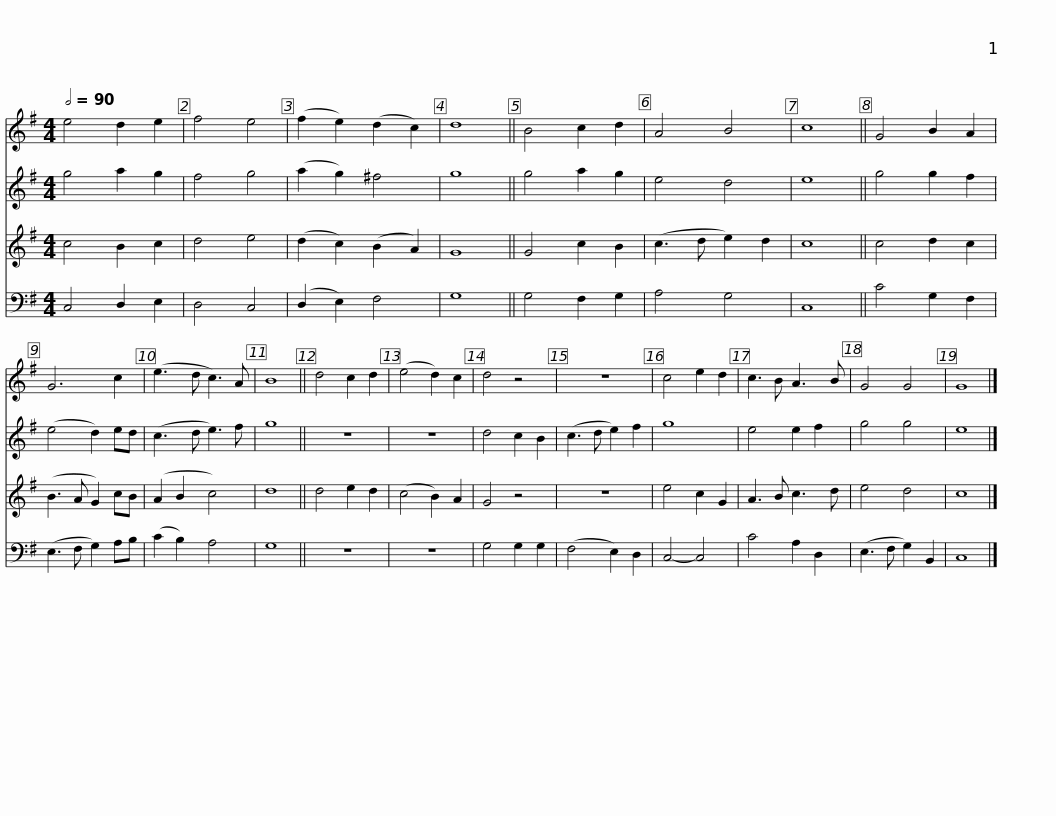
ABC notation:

X:1
%%score 1 2 3 4
L:1/8
Q:1/2=90
M:4/4
I:linebreak $
K:G
V:1 treble
V:2 treble
V:3 treble
V:4 bass
V:1
 e4 d2 e2 | f4 e4 | (f2 e2) (d2 c2) | d8 || B4 c2 d2 | %5
 A4 B4 | c8 || G4 B2 A2 | G6 c2 | (e3 d c3) A |$ %10
 B8 || d4 c2 d2 | (e4 d2) c2 | d4 z4 | z8 | %15
 c4 e2 d2 | c3 B A3 B | G4 G4 | G8 |] %19
V:2
 g4 a2 g2 | f4 g4 | (a2 g2) ^f4 | g8 || g4 a2 g2 | %5
 e4 d4 | e8 || g4 g2 f2 | (e4 d2) ed | (c3 d e3) f |$ %10
 g8 || z8 | z8 | d4 c2 B2 | (c3 d e2) f2 | %15
 g8 | e4 e2 f2 | g4 g4 | e8 |] %19
V:3
 c4 B2 c2 | d4 e4 | (d2 c2) (B2 A2) | G8 || G4 c2 B2 | %5
 (c3 d e2) d2 | c8 || c4 d2 c2 | (B3 A G2) cB | (A2 B2 c4) |$ %10
 d8 || d4 e2 d2 | (c4 B2) A2 | G4 z4 | z8 | %15
 e4 c2 G2 | A3 B c3 d | e4 d4 | c8 |] %19
V:4
 C,4 D,2 E,2 | D,4 C,4 | (D,2 E,2) F,4 | G,8 || G,4 F,2 G,2 | %5
 A,4 G,4 | C,8 || C4 G,2 F,2 | (E,3 F, G,2) A,B, | (C2 B,2) A,4 |$ %10
 G,8 || z8 | z8 | G,4 G,2 G,2 | (F,4 E,2) D,2 | %15
 C,4- C,4 | C4 A,2 D,2 | (E,3 F, G,2) B,,2 | C,8 |] %19
